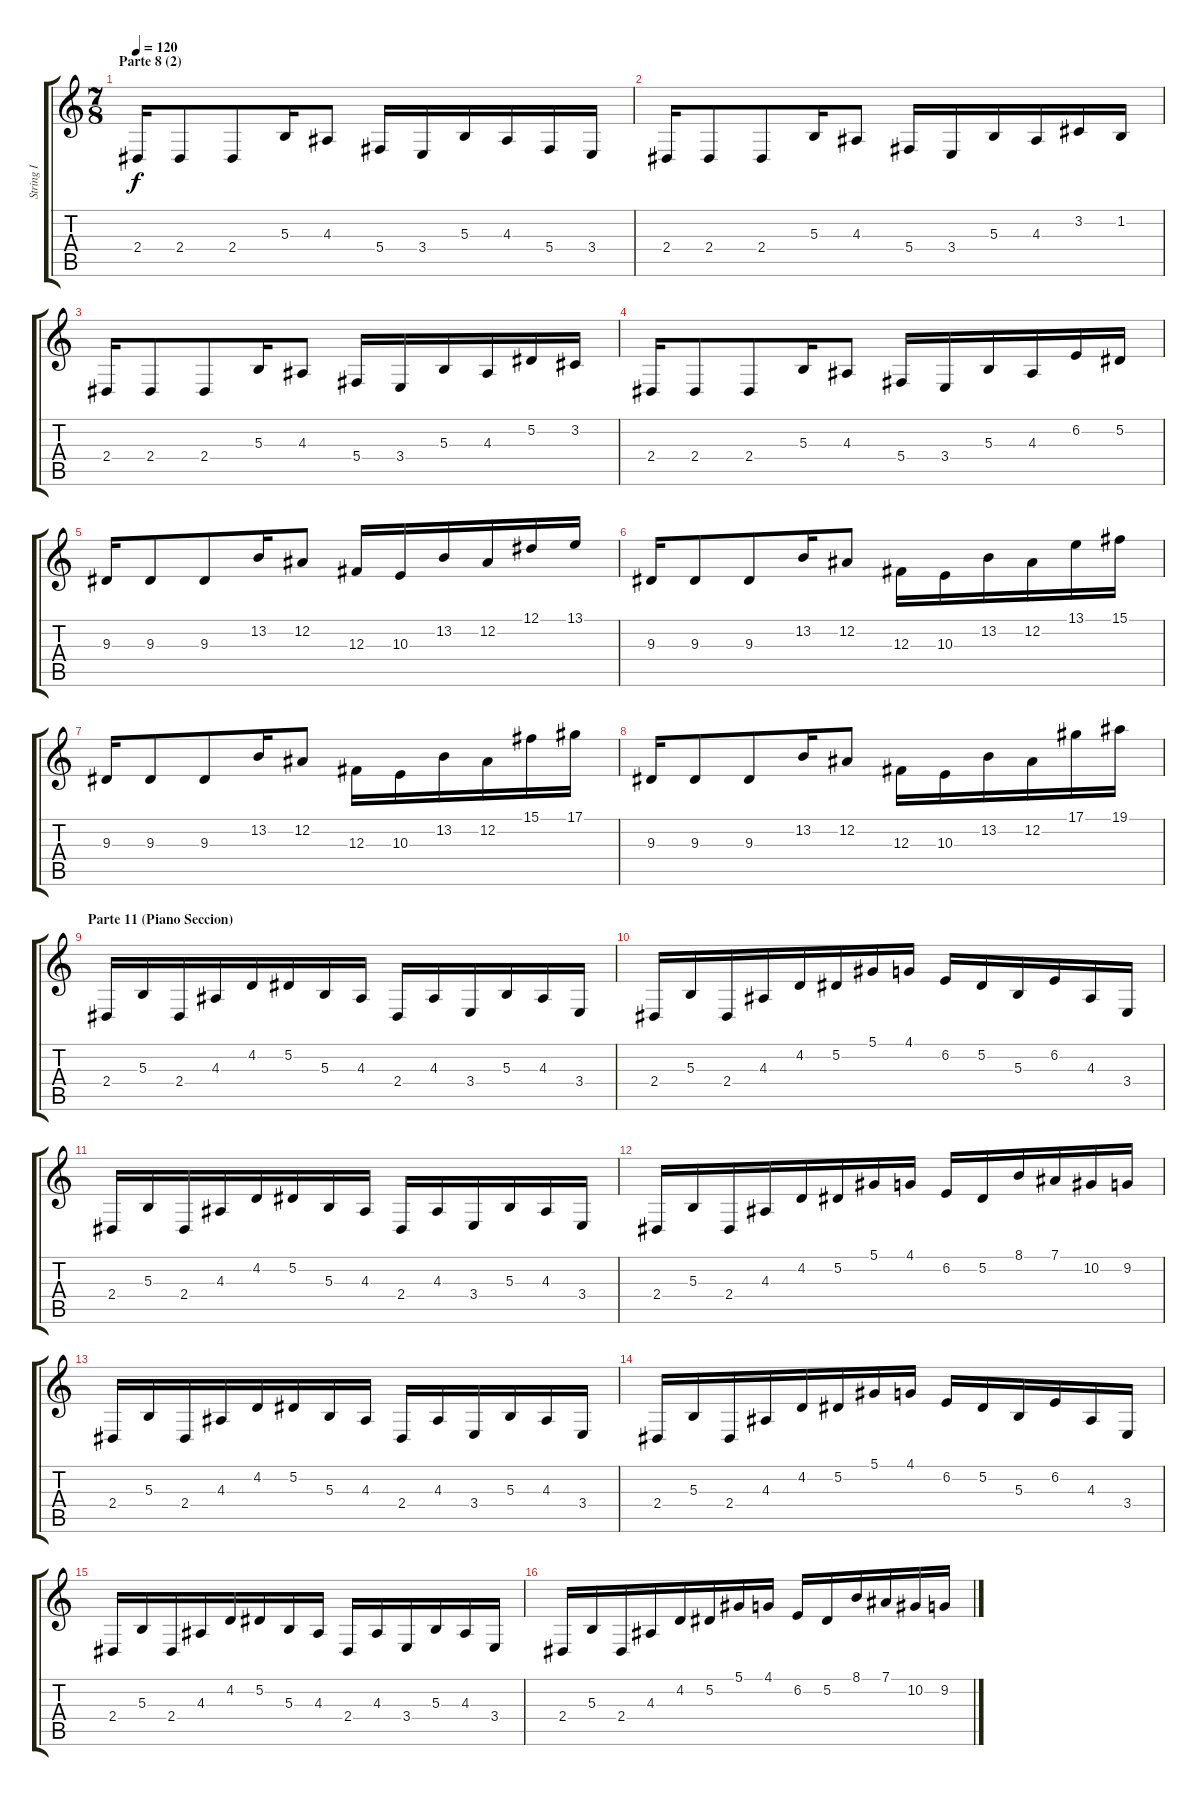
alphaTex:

\track ("String I" "String I") {instrument stringensemble1}
\staff {score tabs}
\tuning (Eb4 Bb3 Gb3 Db3 Ab2 Eb2) {hide}
\ts (7 8)
\section ("" "Parte 8 (2)")
\tempo 120
\clef g2
\ks c
2.4.16{dy f instrument lead1square} 2.4.8 2.4.8 5.3.16 4.3.8 5.4.16 3.4.16 5.3.16 4.3.16 5.4.16 3.4.16 |
2.4.16 2.4.8 2.4.8 5.3.16 4.3.8 5.4.16 3.4.16 5.3.16 4.3.16 3.2.16 1.2.16 |
2.4.16 2.4.8 2.4.8 5.3.16 4.3.8 5.4.16 3.4.16 5.3.16 4.3.16 5.2.16 3.2.16 |
2.4.16 2.4.8 2.4.8 5.3.16 4.3.8 5.4.16 3.4.16 5.3.16 4.3.16 6.2.16 5.2.16 |
9.3.16 9.3.8 9.3.8 13.2.16 12.2.8 12.3.16 10.3.16 13.2.16 12.2.16 12.1.16 13.1.16 |
9.3.16 9.3.8 9.3.8 13.2.16 12.2.8 12.3.16 10.3.16 13.2.16 12.2.16 13.1.16 15.1.16 |
9.3.16 9.3.8 9.3.8 13.2.16 12.2.8 12.3.16 10.3.16 13.2.16 12.2.16 15.1.16 17.1.16 |
9.3.16 9.3.8 9.3.8 13.2.16 12.2.8 12.3.16 10.3.16 13.2.16 12.2.16 17.1.16 19.1.16 |
\section ("" "Parte 11 (Piano Seccion)")
2.4.16{instrument brightacousticpiano} 5.3.16 2.4.16 4.3.16 4.2.16 5.2.16 5.3.16 4.3.16 2.4.16 4.3.16 3.4.16 5.3.16 4.3.16 3.4.16 |
2.4.16 5.3.16 2.4.16 4.3.16 4.2.16 5.2.16 5.1.16 4.1.16 6.2.16 5.2.16 5.3.16 6.2.16 4.3.16 3.4.16 |
2.4.16{instrument brightacousticpiano} 5.3.16 2.4.16 4.3.16 4.2.16 5.2.16 5.3.16 4.3.16 2.4.16 4.3.16 3.4.16 5.3.16 4.3.16 3.4.16 |
2.4.16 5.3.16 2.4.16 4.3.16 4.2.16 5.2.16 5.1.16 4.1.16 6.2.16 5.2.16 8.1.16 7.1.16 10.2.16 9.2.16 |
2.4.16{instrument brightacousticpiano} 5.3.16 2.4.16 4.3.16 4.2.16 5.2.16 5.3.16 4.3.16 2.4.16 4.3.16 3.4.16 5.3.16 4.3.16 3.4.16 |
2.4.16 5.3.16 2.4.16 4.3.16 4.2.16 5.2.16 5.1.16 4.1.16 6.2.16 5.2.16 5.3.16 6.2.16 4.3.16 3.4.16 |
2.4.16{instrument brightacousticpiano} 5.3.16 2.4.16 4.3.16 4.2.16 5.2.16 5.3.16 4.3.16 2.4.16 4.3.16 3.4.16 5.3.16 4.3.16 3.4.16 |
2.4.16 5.3.16 2.4.16 4.3.16 4.2.16 5.2.16 5.1.16 4.1.16 6.2.16 5.2.16 8.1.16 7.1.16 10.2.16 9.2.16
